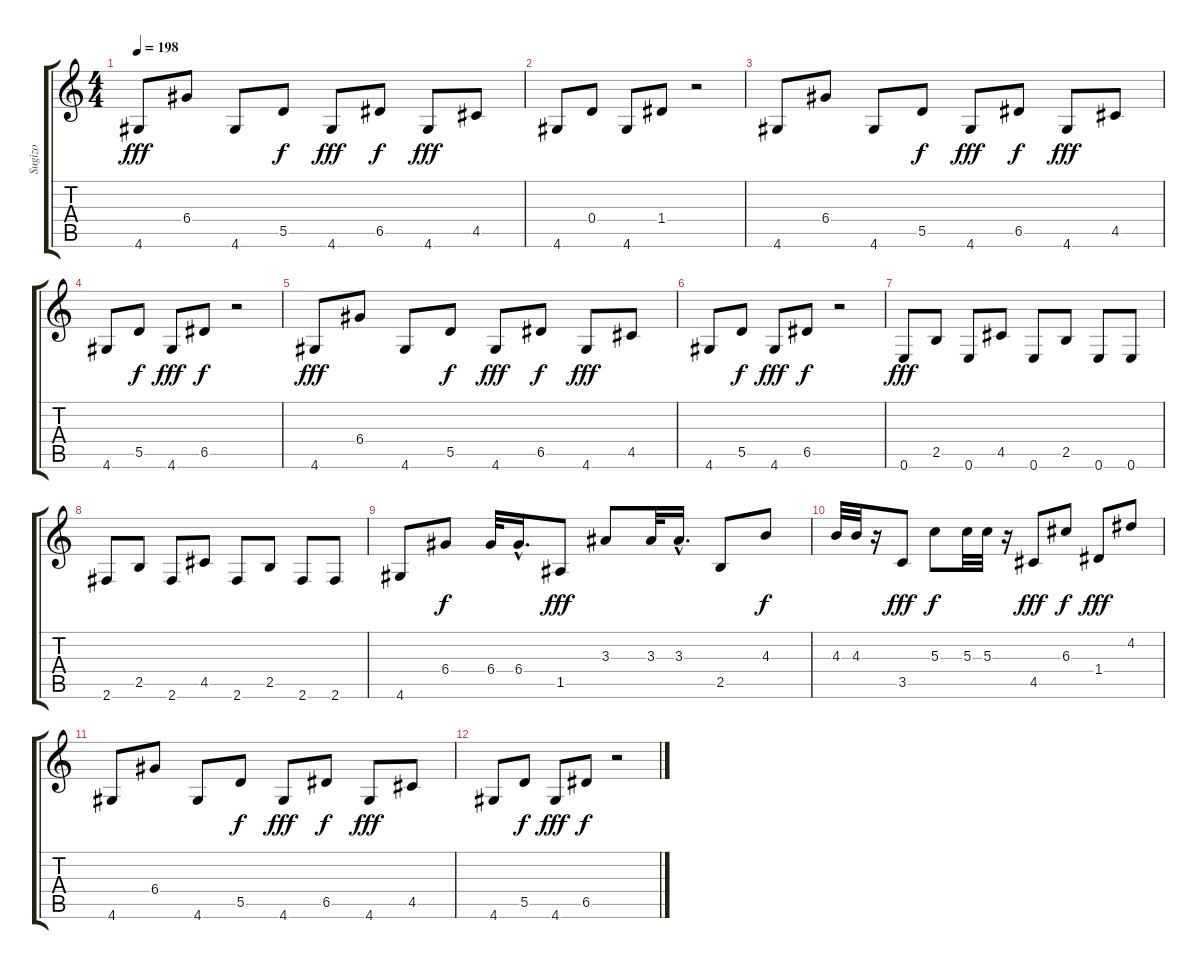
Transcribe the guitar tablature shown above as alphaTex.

\track ("Sugizo" "Sugizo") {instrument distortionguitar}
\staff {score tabs}
\tuning (E4 B3 G3 D3 A2 E2) {hide}
\ts (4 4)
\tempo 198
\clef g2
\ks c
4.6.8{dy fff volume 16 balance 9 instrument distortionguitar} 6.4.8 4.6.8 5.5.8{dy f} 4.6.8{dy fff} 6.5.8{dy f} 4.6.8{dy fff} 4.5.8 |
4.6.8 0.4.8 4.6.8 1.4.8 r.2 |
4.6.8{volume 16 balance 9 instrument distortionguitar} 6.4.8 4.6.8 5.5.8{dy f} 4.6.8{dy fff} 6.5.8{dy f} 4.6.8{dy fff} 4.5.8 |
4.6.8 5.5.8{dy f} 4.6.8{dy fff} 6.5.8{dy f} r.2 |
4.6.8{dy fff volume 16 balance 9 instrument distortionguitar} 6.4.8 4.6.8 5.5.8{dy f} 4.6.8{dy fff} 6.5.8{dy f} 4.6.8{dy fff} 4.5.8 |
4.6.8 5.5.8{dy f} 4.6.8{dy fff} 6.5.8{dy f} r.2 |
0.6.8{dy fff} 2.5.8 0.6.8 4.5.8 0.6.8 2.5.8 0.6.8 0.6.8 |
2.6.8 2.5.8 2.6.8 4.5.8 2.6.8 2.5.8 2.6.8 2.6.8 |
4.6.8 6.4.8{dy f} 6.4.32 6.4{hac}.16{d} 1.5.8{dy fff} 3.3.8 3.3.32 3.3{hac}.16{d} 2.5.8 4.3.8{dy f} |
4.3.32 4.3.32 r.16 3.5.8{dy fff} 5.3.8{dy f} 5.3.32 5.3.32 r.16 4.5.8{dy fff} 6.3.8{dy f} 1.4.8{dy fff} 4.2.8 |
4.6.8{volume 16 balance 9 instrument distortionguitar} 6.4.8 4.6.8 5.5.8{dy f} 4.6.8{dy fff} 6.5.8{dy f} 4.6.8{dy fff} 4.5.8 |
4.6.8 5.5.8{dy f} 4.6.8{dy fff} 6.5.8{dy f} r.2
